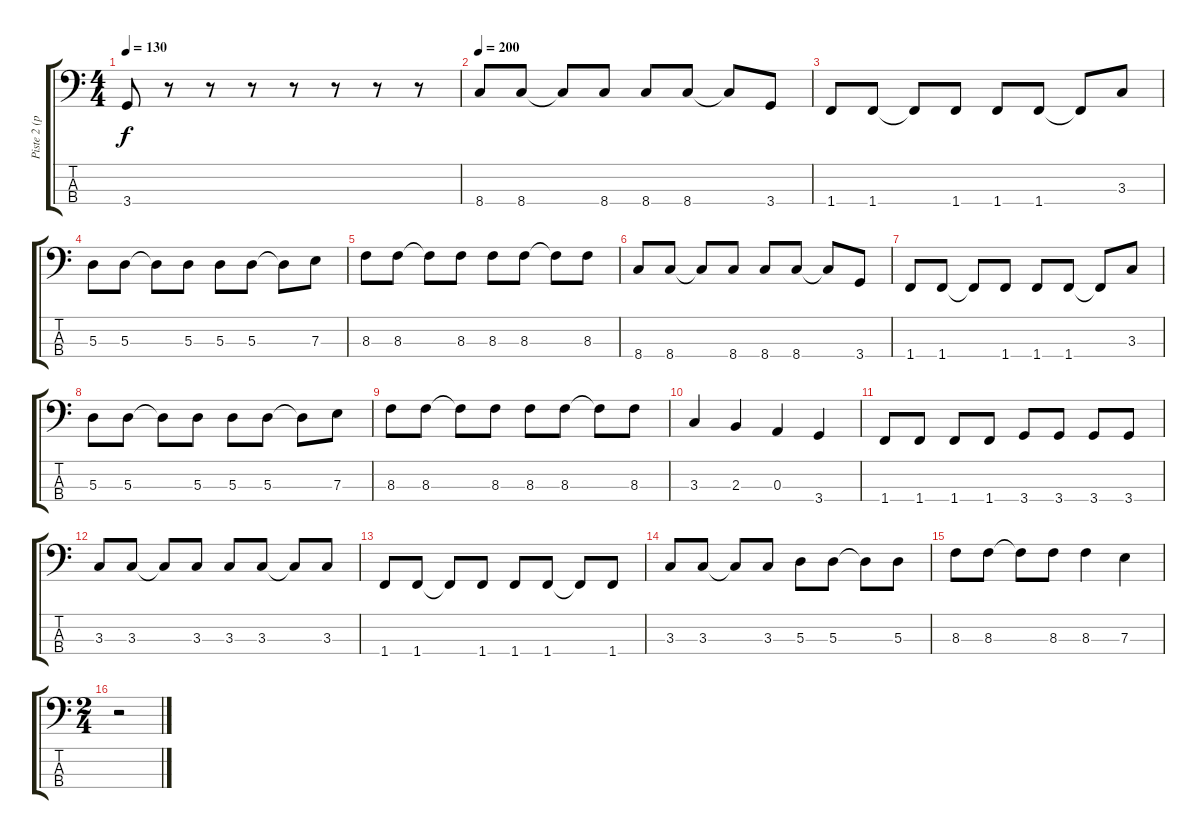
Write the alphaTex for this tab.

\track ("Piste 2 (pick)" "Piste 2 (p") {instrument slapbass2}
\staff {score tabs}
\tuning (G2 D2 A1 E1) {hide}
\ts (4 4)
\tempo 130
\clef f4
\ks c
3.4.8{dy f} r.8 r.8 r.8 r.8 r.8 r.8 r.8 |
\tempo 200
8.4.8{instrument slapbass2} 8.4.8 8.4{t}.8 8.4.8 8.4.8 8.4.8 8.4{t}.8 3.4.8 |
1.4.8 1.4.8 1.4{t}.8 1.4.8 1.4.8 1.4.8 1.4{t}.8 3.3.8 |
5.3.8 5.3.8 5.3{t}.8 5.3.8 5.3.8 5.3.8 5.3{t}.8 7.3.8 |
8.3.8 8.3.8 8.3{t}.8 8.3.8 8.3.8 8.3.8 8.3{t}.8 8.3.8 |
8.4.8 8.4.8 8.4{t}.8 8.4.8 8.4.8 8.4.8 8.4{t}.8 3.4.8 |
1.4.8 1.4.8 1.4{t}.8 1.4.8 1.4.8 1.4.8 1.4{t}.8 3.3.8 |
5.3.8 5.3.8 5.3{t}.8 5.3.8 5.3.8 5.3.8 5.3{t}.8 7.3.8 |
8.3.8 8.3.8 8.3{t}.8 8.3.8 8.3.8 8.3.8 8.3{t}.8 8.3.8 |
3.3.4 2.3.4 0.3.4 3.4.4 |
1.4.8 1.4.8 1.4.8 1.4.8 3.4.8 3.4.8 3.4.8 3.4.8 |
3.3.8 3.3.8 3.3{t}.8 3.3.8 3.3.8 3.3.8 3.3{t}.8 3.3.8 |
1.4.8 1.4.8 1.4{t}.8 1.4.8 1.4.8 1.4.8 1.4{t}.8 1.4.8 |
3.3.8 3.3.8 3.3{t}.8 3.3.8 5.3.8 5.3.8 5.3{t}.8 5.3.8 |
8.3.8 8.3.8 8.3{t}.8 8.3.8 8.3.4 7.3.4 |
\ts (2 4)
r.2
